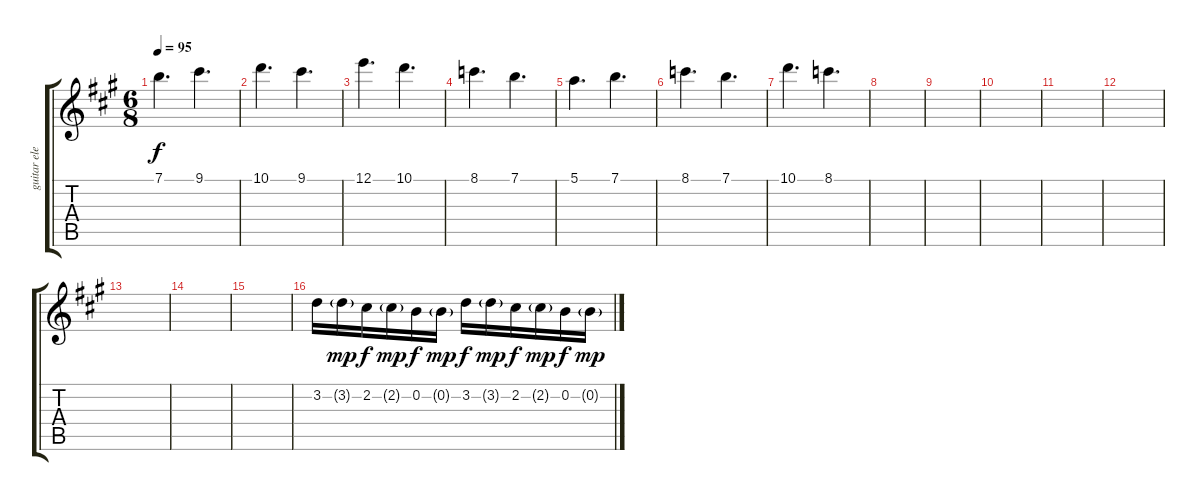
\track ("guitar elec" "guitar ele") {instrument overdrivenguitar}
\staff {score tabs}
\tuning (E4 B3 G3 D3 A2 E2) {hide}
\ts (6 8)
\tempo 95
\clef g2
\ks a
7.1.4{d dy f} 9.1.4{d} |
10.1.4{d} 9.1.4{d} |
12.1.4{d} 10.1.4{d} |
8.1.4{d} 7.1.4{d} |
5.1.4{d} 7.1.4{d} |
8.1.4{d} 7.1.4{d} |
10.1.4{d} 8.1.4{d} |
|
|
|
|
|
|
|
|
3.2.16{volume 8 instrument electricguitarmuted} 3.2{g}.16{dy mp} 2.2.16{dy f} 2.2{g}.16{dy mp} 0.2.16{dy f} 0.2{g}.16{dy mp} 3.2.16{dy f} 3.2{g}.16{dy mp} 2.2.16{dy f} 2.2{g}.16{dy mp} 0.2.16{dy f} 0.2{g}.16{dy mp}
